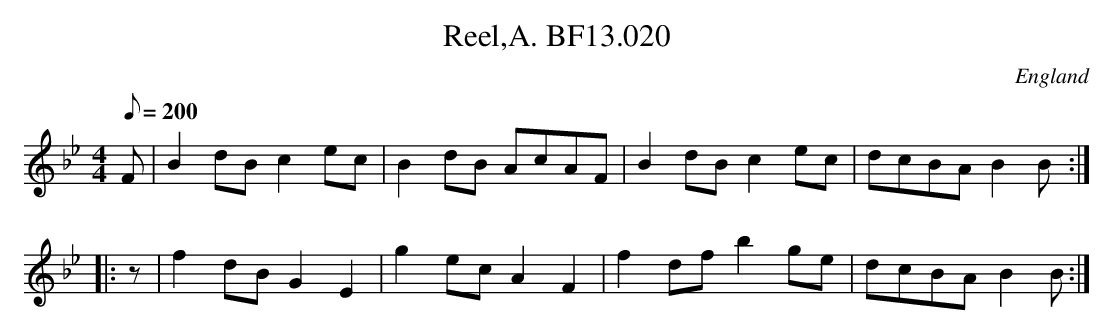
X:1
T:Reel,A. BF13.020
M:4/4
L:1/8
Q:200
O:England
K:Bb
F|B2dBc2ec|B2dB AcAF|B2dBc2ec|dcBAB2B::!
z|f2dBG2E2|g2ecA2F2|f2dfb2ge|dcBAB2B:|]
